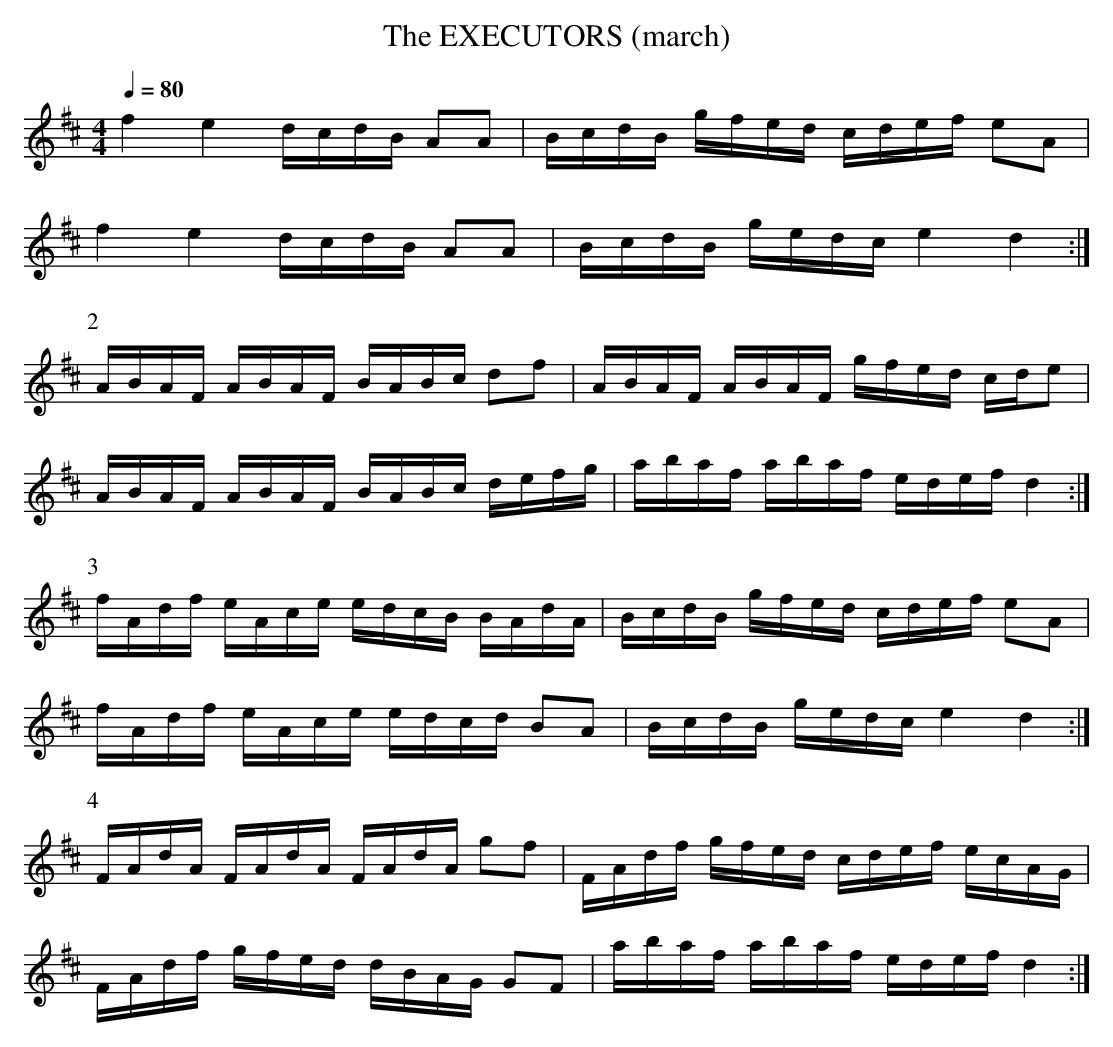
X:1
T:EXECUTORS (march), The
Q:1/4=80
M:4/4
L:1/16
K:D
f4e4 dcdB A2A2|BcdB gfed cdef e2A2|
f4e4 dcdB A2A2|BcdB gedc e4d4 :|
P:2
ABAF ABAF BABc d2f2|ABAF ABAF gfed cde2|
ABAF ABAF BABc defg|abaf abaf edef d4 :|
P:3
fAdf eAce edcB BAdA|BcdB gfed cdef e2A2|
fAdf eAce edcd B2A2|BcdB gedc e4 d4 :|
P:4
FAdA FAdA FAdA g2f2|FAdf gfed cdef ecAG|
FAdf gfed dBAG G2F2|abaf abaf edef d4 :|
